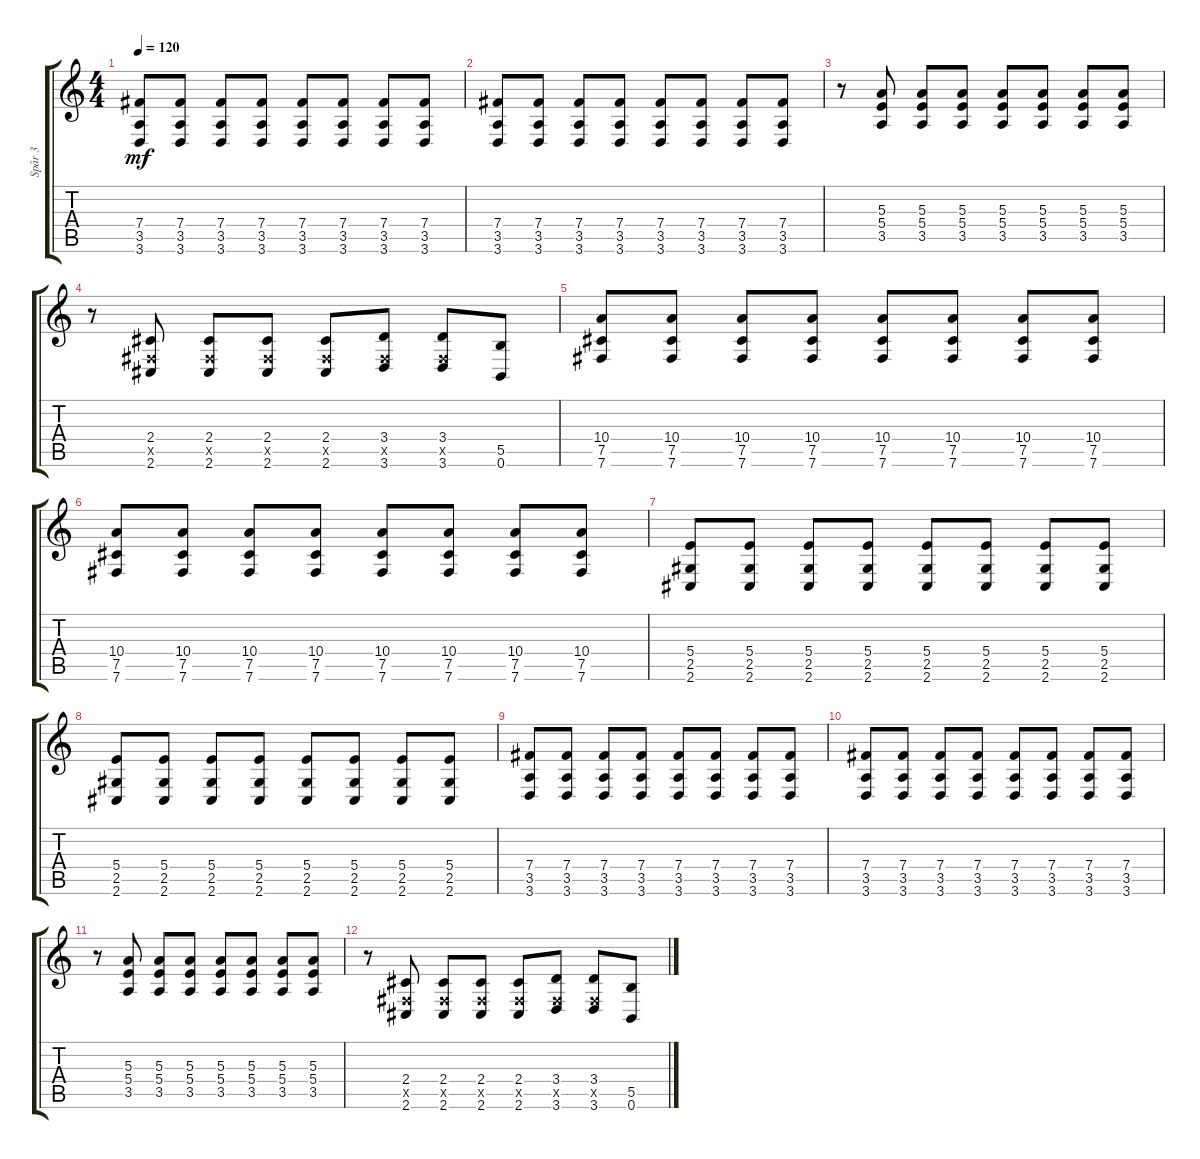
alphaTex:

\track ("Spår 3" "Spår 3") {instrument distortionguitar}
\staff {score tabs}
\tuning (Db4 Ab3 E3 B2 Gb2 B1) {hide}
\ts (4 4)
\tempo 120
\clef g2
\ks c
(7.4 3.5 3.6).8{dy mf} (7.4 3.5 3.6).8 (7.4 3.5 3.6).8 (7.4 3.5 3.6).8 (7.4 3.5 3.6).8 (7.4 3.5 3.6).8 (7.4 3.5 3.6).8 (7.4 3.5 3.6).8 |
(7.4 3.5 3.6).8 (7.4 3.5 3.6).8 (7.4 3.5 3.6).8 (7.4 3.5 3.6).8 (7.4 3.5 3.6).8 (7.4 3.5 3.6).8 (7.4 3.5 3.6).8 (7.4 3.5 3.6).8 |
r.8 (5.3 5.4 3.5).8 (5.3 5.4 3.5).8 (5.3 5.4 3.5).8 (5.3 5.4 3.5).8 (5.3 5.4 3.5).8 (5.3 5.4 3.5).8 (5.3 5.4 3.5).8 |
r.8 (2.4 0.5{x} 2.6).8 (2.4 0.5{x} 2.6).8 (2.4 0.5{x} 2.6).8 (2.4 0.5{x} 2.6).8 (3.4 0.5{x} 3.6).8 (3.4 0.5{x} 3.6).8 (5.5 0.6).8 |
(10.4 7.5 7.6).8 (10.4 7.5 7.6).8 (10.4 7.5 7.6).8 (10.4 7.5 7.6).8 (10.4 7.5 7.6).8 (10.4 7.5 7.6).8 (10.4 7.5 7.6).8 (10.4 7.5 7.6).8 |
(10.4 7.5 7.6).8 (10.4 7.5 7.6).8 (10.4 7.5 7.6).8 (10.4 7.5 7.6).8 (10.4 7.5 7.6).8 (10.4 7.5 7.6).8 (10.4 7.5 7.6).8 (10.4 7.5 7.6).8 |
(5.4 2.5 2.6).8 (5.4 2.5 2.6).8 (5.4 2.5 2.6).8 (5.4 2.5 2.6).8 (5.4 2.5 2.6).8 (5.4 2.5 2.6).8 (5.4 2.5 2.6).8 (5.4 2.5 2.6).8 |
(5.4 2.5 2.6).8 (5.4 2.5 2.6).8 (5.4 2.5 2.6).8 (5.4 2.5 2.6).8 (5.4 2.5 2.6).8 (5.4 2.5 2.6).8 (5.4 2.5 2.6).8 (5.4 2.5 2.6).8 |
(7.4 3.5 3.6).8 (7.4 3.5 3.6).8 (7.4 3.5 3.6).8 (7.4 3.5 3.6).8 (7.4 3.5 3.6).8 (7.4 3.5 3.6).8 (7.4 3.5 3.6).8 (7.4 3.5 3.6).8 |
(7.4 3.5 3.6).8 (7.4 3.5 3.6).8 (7.4 3.5 3.6).8 (7.4 3.5 3.6).8 (7.4 3.5 3.6).8 (7.4 3.5 3.6).8 (7.4 3.5 3.6).8 (7.4 3.5 3.6).8 |
r.8 (5.3 5.4 3.5).8 (5.3 5.4 3.5).8 (5.3 5.4 3.5).8 (5.3 5.4 3.5).8 (5.3 5.4 3.5).8 (5.3 5.4 3.5).8 (5.3 5.4 3.5).8 |
r.8 (2.4 0.5{x} 2.6).8 (2.4 0.5{x} 2.6).8 (2.4 0.5{x} 2.6).8 (2.4 0.5{x} 2.6).8 (3.4 0.5{x} 3.6).8 (3.4 0.5{x} 3.6).8 (5.5 0.6).8
